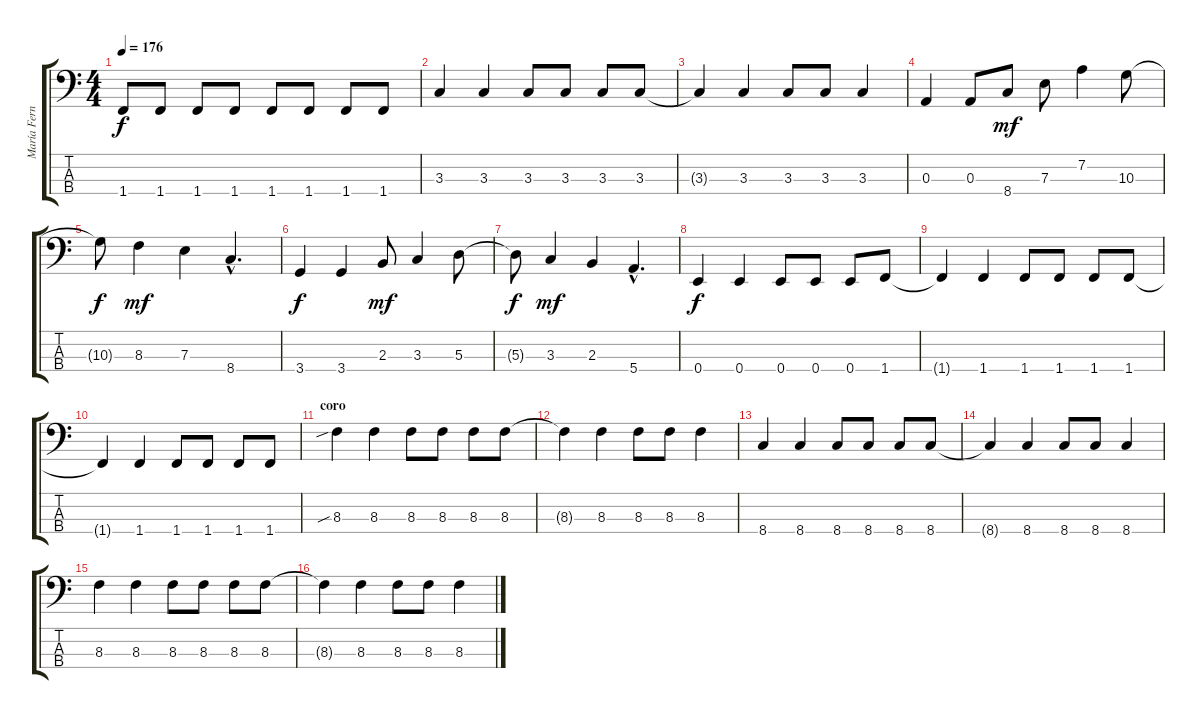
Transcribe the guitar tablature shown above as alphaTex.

\track ("María Fernanda (bajo)" "María Fern") {instrument electricbassfinger}
\staff {score tabs}
\tuning (G2 D2 A1 E1) {hide}
\ts (4 4)
\tempo 176
\clef f4
\ks c
1.4.8{dy f} 1.4.8 1.4.8 1.4.8 1.4.8 1.4.8 1.4.8 1.4.8 |
3.3.4 3.3.4 3.3.8 3.3.8 3.3.8 3.3.8 |
3.3{t}.4 3.3.4 3.3.8 3.3.8 3.3.4 |
0.3.4 0.3.8 8.4.8{dy mf} 7.3.8 7.2.4 10.3.8 |
10.3{t}.8{dy f} 8.3.4{dy mf} 7.3.4 8.4{hac}.4{d} |
3.4.4{dy f} 3.4.4 2.3.8{dy mf} 3.3.4 5.3.8 |
5.3{t}.8{dy f} 3.3.4{dy mf} 2.3.4 5.4{hac}.4{d} |
0.4.4{dy f} 0.4.4 0.4.8 0.4.8 0.4.8 1.4.8 |
1.4{t}.4 1.4.4 1.4.8 1.4.8 1.4.8 1.4.8 |
1.4{t}.4 1.4.4 1.4.8 1.4.8 1.4.8 1.4.8 |
\section ("" "coro")
8.3{sib}.4 8.3.4 8.3.8 8.3.8 8.3.8 8.3.8 |
8.3{t}.4 8.3.4 8.3.8 8.3.8 8.3.4 |
8.4.4 8.4.4 8.4.8 8.4.8 8.4.8 8.4.8 |
8.4{t}.4 8.4.4 8.4.8 8.4.8 8.4.4 |
8.3.4 8.3.4 8.3.8 8.3.8 8.3.8 8.3.8 |
8.3{t}.4 8.3.4 8.3.8 8.3.8 8.3.4
